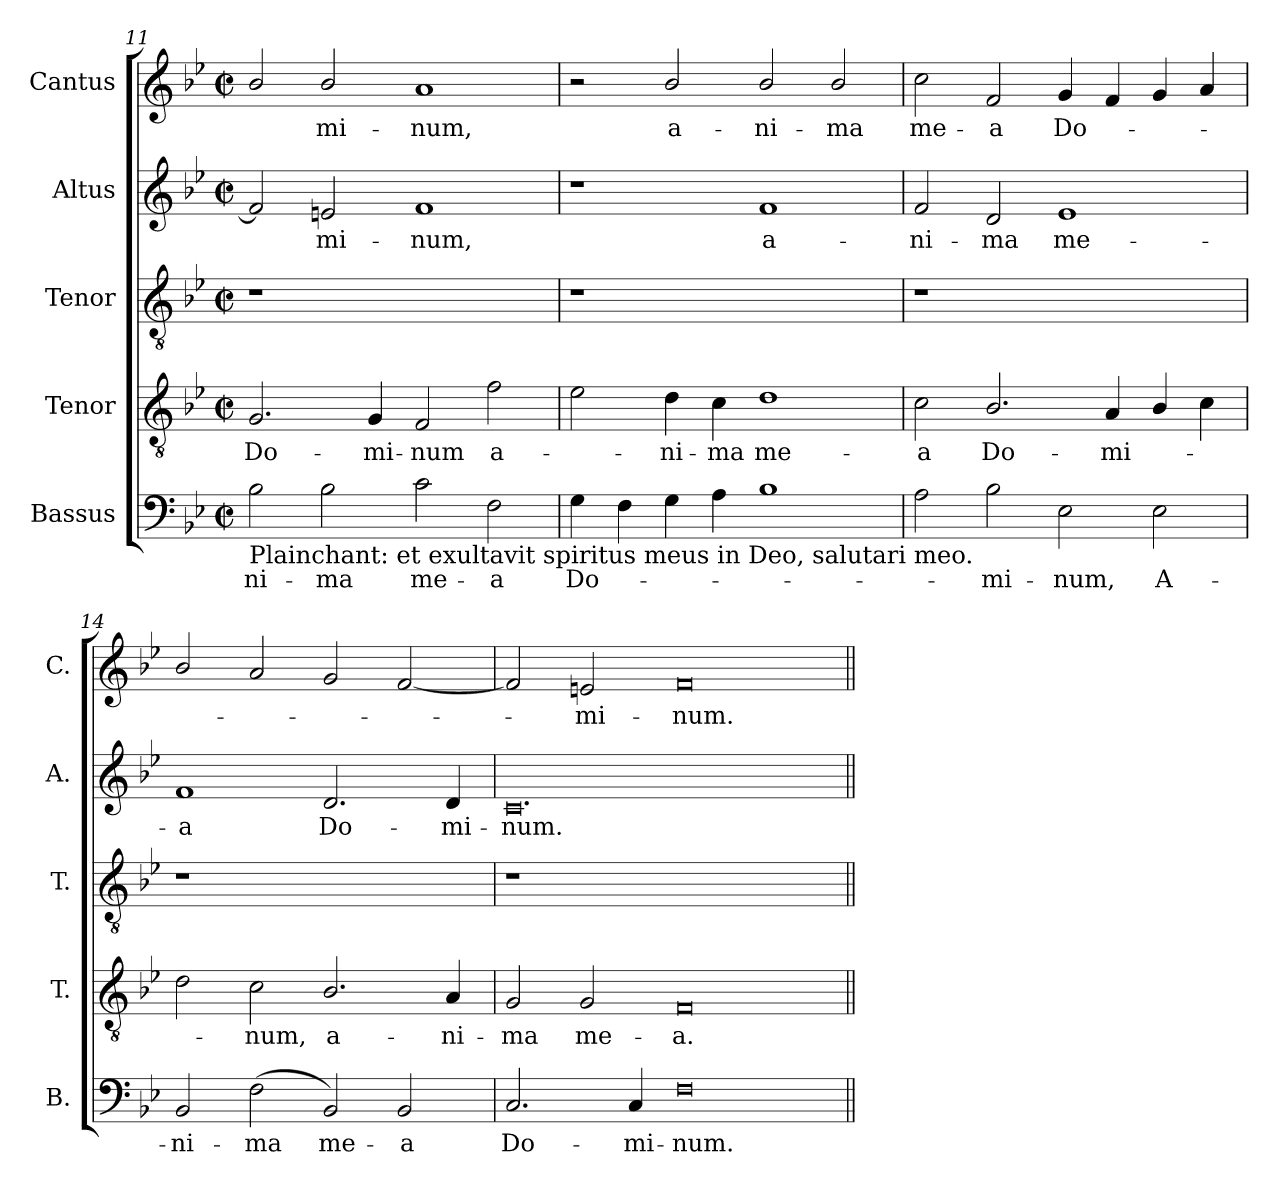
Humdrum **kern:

**kern	**text	**kern	**text	**kern	**kern	**text	**kern	**text
*part5	*part5	*part4	*part4	*part3	*part2	*part2	*part1	*part1
*staff5	*staff5	*staff4	*staff4	*staff3	*staff2	*staff2	*staff1	*staff1
*I"Bassus	*	*I"Tenor	*	*I"Tenor	*I"Altus	*	*I"Cantus	*
*I'B.	*	*I'T.	*	*I'T.	*I'A.	*	*I'C.	*
!!LO:LB:g=z
*clefF4	*	*clefGv2	*	*clefGv2	*clefG2	*	*clefG2	*
*	*	*ITrd7c12	*	*ITrd7c12	*	*	*	*
*k[b-e-]	*	*k[b-e-]	*	*k[b-e-]	*k[b-e-]	*	*k[b-e-]	*
*B-:	*	*B-:	*	*B-:	*B-:	*	*B-:	*
*M2/2	*	*M2/2	*	*M2/2	*M2/2	*	*M2/2	*
*met(c|)	*	*met(c|)	*	*met(c|)	*met(c|)	*	*met(c|)	*
=11	=11	=11	=11	=11	=11	=11	=11	=11
!	!LO:LY:b:color=#000000	!	!	!	!	!	!	!
!LO:TX:b:t=Plainchant&colon; et exultavit spiritus meus in Deo, salutari meo.	!	!	!	!	!	!	!	!
!	!	!	!LO:LY:b:color=#000000	!LO:N:vis=1	!	!	!	!
2B-i\	-ni-	2.GGi/	Do-	1r	2fi/]	.	2b-i/	.
!	!LO:LY:b:color=#000000	!	!	!	!	!	!	!
!	!	!	!	!	!	!LO:LY:b:color=#000000	!	!
!	!	!	!	!	!	!	!	!LO:LY:b:color=#000000
2B-i\	-ma	.	.	.	2ei/	-mi-	2b-i/	-mi-
!	!	!	!LO:LY:b:color=#000000	!	!	!	!	!
.	.	4GGi/	-mi-	.	.	.	.	.
!	!LO:LY:b:color=#000000	!	!	!	!	!	!	!
!	!	!	!LO:LY:b:color=#000000	!	!	!	!	!
!	!	!	!	!	!	!LO:LY:b:color=#000000	!	!
!	!	!	!	!	!	!	!	!LO:LY:b:color=#000000
2ci\	me-	2FFi/	-num	1ryy	1fi	-num,	1ai	-num,
!	!LO:LY:b:color=#000000	!	!	!	!	!	!	!
!	!	!	!LO:LY:b:color=#000000	!	!	!	!	!
2Fi\	-a	2Fi\	a-	.	.	.	.	.
=12	=12	=12	=12	=12	=12	=12	=12	=12
!	!LO:LY:b:color=#000000	!	!	!LO:N:vis=1	!	!	!	!
4Gi\	Do-	2E-i\	.	1r	1r	.	2r	.
4Fi\	.	.	.	.	.	.	.	.
!	!	!	!LO:LY:b:color=#000000	!	!	!	!	!
!	!	!	!	!	!	!	!	!LO:LY:b:color=#000000
4Gi\	.	4Di\	-ni-	.	.	.	2b-i/	a-
!	!	!	!LO:LY:b:color=#000000	!	!	!	!	!
4Ai\	.	4Ci\	-ma	.	.	.	.	.
!	!	!	!LO:LY:b:color=#000000	!	!	!	!	!
!	!	!	!	!	!	!LO:LY:b:color=#000000	!	!
!	!	!	!	!	!	!	!	!LO:LY:b:color=#000000
1B-i	.	1Di	me-	1ryy	1fi	a-	2b-i/	-ni-
!	!	!	!	!	!	!	!	!LO:LY:b:color=#000000
.	.	.	.	.	.	.	2b-i/	-ma
=13	=13	=13	=13	=13	=13	=13	=13	=13
!	!	!	!LO:LY:b:color=#000000	!LO:N:vis=1	!	!	!	!
!	!	!	!	!	!	!LO:LY:b:color=#000000	!	!
!	!	!	!	!	!	!	!	!LO:LY:b:color=#000000
2Ai\	.	2Ci\	-a	1r	2fi/	-ni-	2cci\	me-
!	!LO:LY:b:color=#000000	!	!	!	!	!	!	!
!	!	!	!LO:LY:b:color=#000000	!	!	!	!	!
!	!	!	!	!	!	!LO:LY:b:color=#000000	!	!
!	!	!	!	!	!	!	!	!LO:LY:b:color=#000000
2B-i\	-mi-	2.BB-i/	Do-	.	2di/	-ma	2fi/	-a
!	!LO:LY:b:color=#000000	!	!	!	!	!	!	!
!	!	!	!	!	!	!LO:LY:b:color=#000000	!	!
!	!	!	!	!	!	!	!	!LO:LY:b:color=#000000
2E-i\	-num,	.	.	1ryy	1e-i	me-	4gi/	Do-
!	!	!	!LO:LY:b:color=#000000	!	!	!	!	!
.	.	4AAi/	-mi-	.	.	.	4fi/	.
!	!LO:LY:b:color=#000000	!	!	!	!	!	!	!
2E-i\	A-	4BB-i/	.	.	.	.	4gi/	.
.	.	4Ci\	.	.	.	.	4ai/	.
=14	=14	=14	=14	=14	=14	=14	=14	=14
!	!LO:LY:b:color=#000000	!	!	!LO:N:vis=1	!	!	!	!
!	!	!	!	!	!	!LO:LY:b:color=#000000	!	!
2BB-i/	-ni-	2Di\	.	1r	1fi	-a	2b-i/	.
!	!LO:LY:b:color=#000000	!	!	!	!	!	!	!
!	!	!	!LO:LY:b:color=#000000	!	!	!	!	!
(2Fi\	-ma	2Ci\	-num,	.	.	.	2ai/	.
!	!LO:LY:b:color=#000000	!	!	!	!	!	!	!
!	!	!	!LO:LY:b:color=#000000	!	!	!	!	!
!	!	!	!	!	!	!LO:LY:b:color=#000000	!	!
2BB-i/)	me-	2.BB-i/	a-	1ryy	2.di/	Do-	2gi/	.
!	!LO:LY:b:color=#000000	!	!	!	!	!	!	!
2BB-i/	-a	.	.	.	.	.	[<2fi/	.
!	!	!	!LO:LY:b:color=#000000	!	!	!	!	!
!	!	!	!	!	!	!LO:LY:b:color=#000000	!	!
.	.	4AAi/	-ni-	.	4di/	-mi-	.	.
=15	=15	=15	=15	=15	=15	=15	=15	=15
!	!LO:LY:b:color=#000000	!	!	!	!	!	!	!
!	!	!	!LO:LY:b:color=#000000	!LO:N:vis=1	!	!	!	!
!	!	!	!	!	!	!LO:LY:b:color=#000000	!	!
2.Ci/	Do-	2GGi/	-ma	1r	0.ci	-num.	2fi/]	.
!	!	!	!LO:LY:b:color=#000000	!	!	!	!	!
!	!	!	!	!	!	!	!	!LO:LY:b:color=#000000
.	.	2GGi/	me-	.	.	.	2ei/	-mi-
!	!LO:LY:b:color=#000000	!	!	!	!	!	!	!
4Ci/	-mi-	.	.	.	.	.	.	.
!	!LO:LY:b:color=#000000	!	!	!	!	!	!	!
!	!	!	!LO:LY:b:color=#000000	!	!	!	!	!
!	!	!	!	!	!	!	!	!LO:LY:b:color=#000000
0Fi	-num.	0FFi	-a.	0ryy	.	.	0fi	-num.
=||	=||	=||	=||	=||	=||	=||	=||	=||
*-	*-	*-	*-	*-	*-	*-	*-	*-
